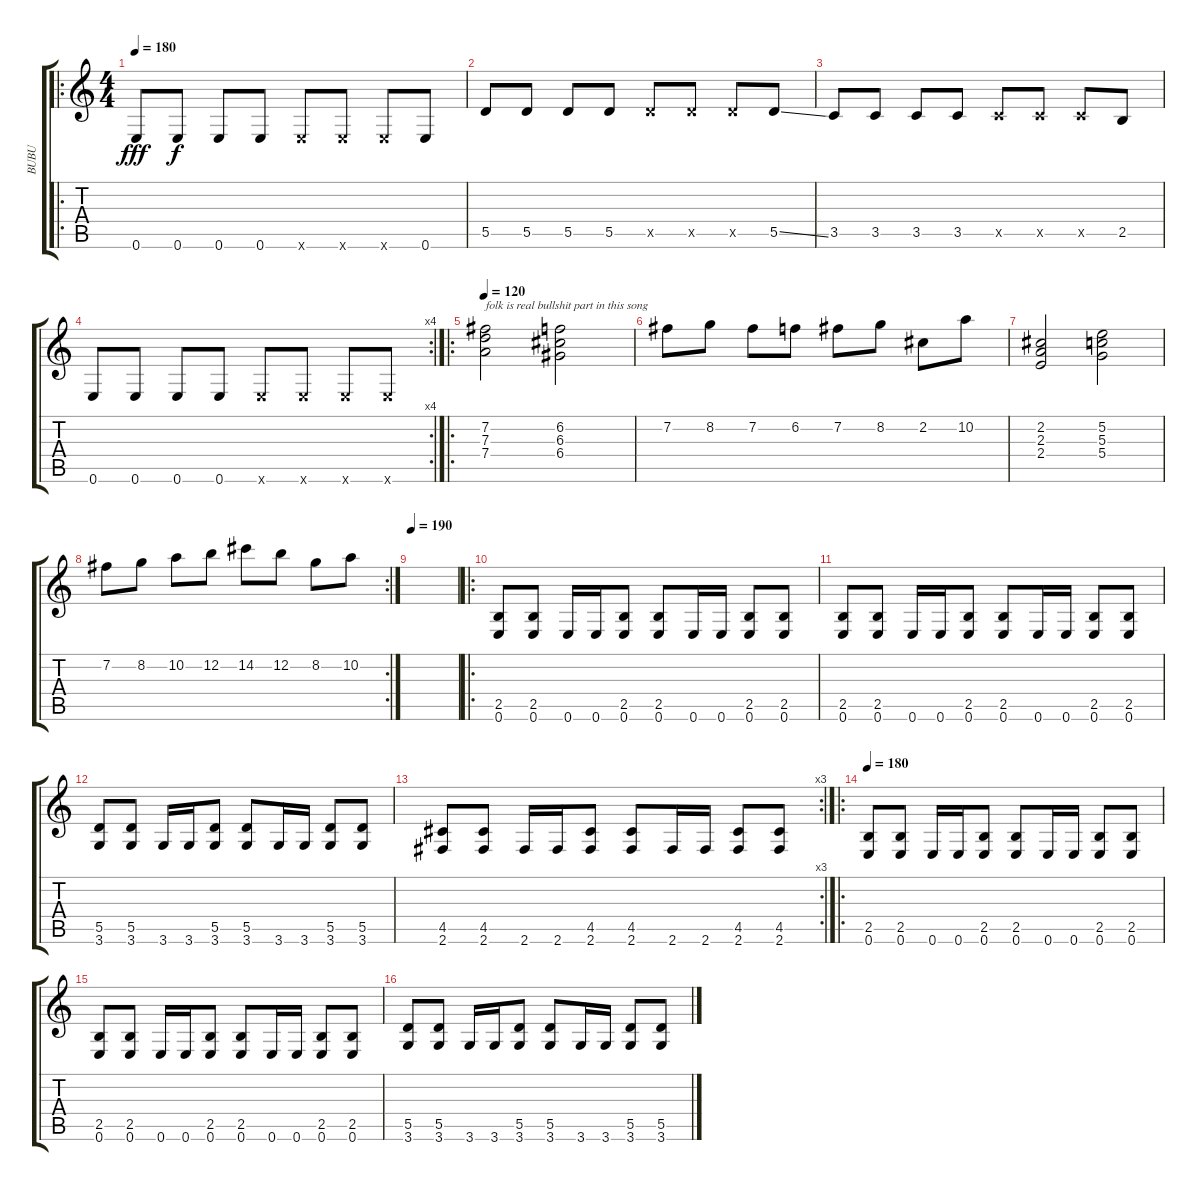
\track ("BUBU" "BUBU") {instrument distortionguitar}
\staff {score tabs}
\tuning (E4 B3 G3 D3 A2 E2) {hide}
\ro
\ts (4 4)
\tempo 180
\clef g2
\ks c
0.6.8{dy fff} 0.6.8{dy f} 0.6.8 0.6.8 0.6{x}.8 0.6{x}.8 0.6{x}.8 0.6.8 |
5.5.8 5.5.8 5.5.8 5.5.8 5.5{x}.8 5.5{x}.8 5.5{x}.8 5.5{ss}.8 |
3.5.8 3.5.8 3.5.8 3.5.8 3.5{x}.8 3.5{x}.8 3.5{x}.8 2.5.8 |
\rc 4
0.6.8 0.6.8 0.6.8 0.6.8 0.6{x}.8 0.6{x}.8 0.6{x}.8 0.6{x}.8 |
\ro
\tempo 120
(7.2 7.3 7.4).2{txt "folk is real bullshit part in this song" instrument accordion} (6.2 6.3 6.4).2 |
7.2.8 8.2.8 7.2.8 6.2.8 7.2.8 8.2.8 2.2.8 10.2.8 |
(2.2 2.3 2.4).2{instrument accordion} (5.2 5.3 5.4).2 |
\rc 2
7.2.8 8.2.8 10.2.8 12.2.8 14.2.8 12.2.8 8.2.8 10.2.8 |
\tempo 190
|
\ro
(2.5 0.6).8 (2.5 0.6).8 0.6.16 0.6.16 (2.5 0.6).8 (2.5 0.6).8 0.6.16 0.6.16 (2.5 0.6).8 (2.5 0.6).8 |
(2.5 0.6).8 (2.5 0.6).8 0.6.16 0.6.16 (2.5 0.6).8 (2.5 0.6).8 0.6.16 0.6.16 (2.5 0.6).8 (2.5 0.6).8 |
(5.5 3.6).8 (5.5 3.6).8 3.6.16 3.6.16 (5.5 3.6).8 (5.5 3.6).8 3.6.16 3.6.16 (5.5 3.6).8 (5.5 3.6).8 |
\rc 3
(4.5 2.6).8 (4.5 2.6).8 2.6.16 2.6.16 (4.5 2.6).8 (4.5 2.6).8 2.6.16 2.6.16 (4.5 2.6).8 (4.5 2.6).8 |
\ro
\tempo 180
(2.5 0.6).8 (2.5 0.6).8 0.6.16 0.6.16 (2.5 0.6).8 (2.5 0.6).8 0.6.16 0.6.16 (2.5 0.6).8 (2.5 0.6).8 |
(2.5 0.6).8 (2.5 0.6).8 0.6.16 0.6.16 (2.5 0.6).8 (2.5 0.6).8 0.6.16 0.6.16 (2.5 0.6).8 (2.5 0.6).8 |
(5.5 3.6).8 (5.5 3.6).8 3.6.16 3.6.16 (5.5 3.6).8 (5.5 3.6).8 3.6.16 3.6.16 (5.5 3.6).8 (5.5 3.6).8
